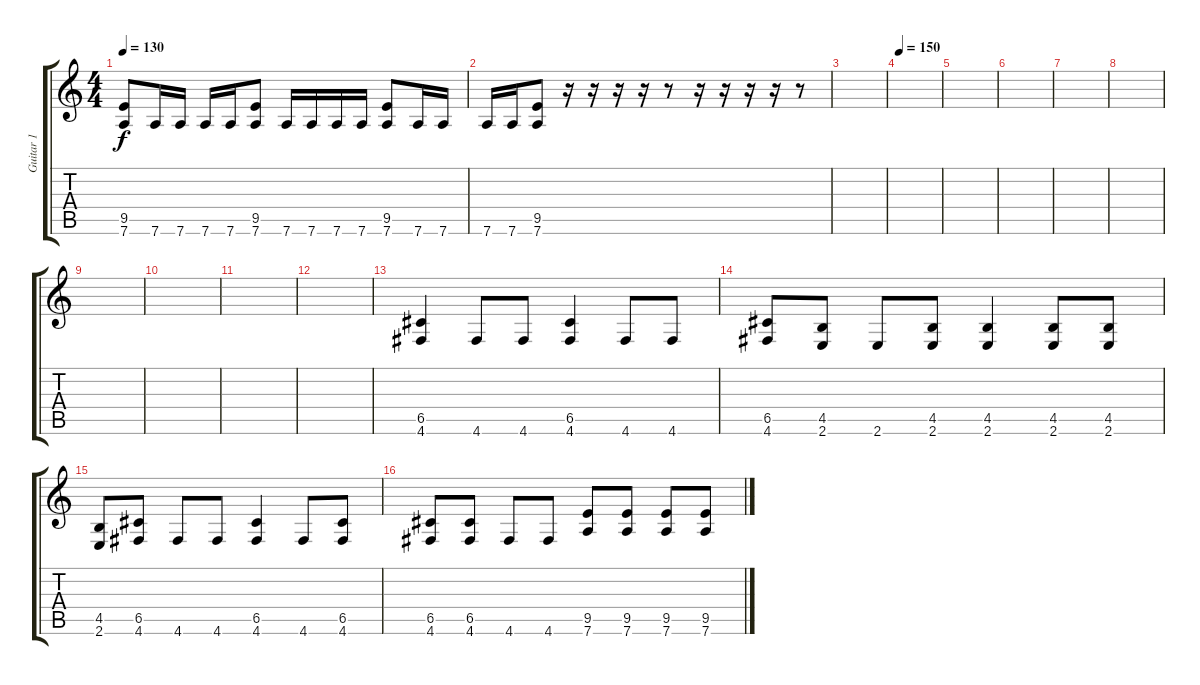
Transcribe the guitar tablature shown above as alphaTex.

\track ("Guitar 1" "Guitar 1") {instrument distortionguitar}
\staff {score tabs}
\tuning (D4 A3 F3 C3 G2 D2) {hide}
\ts (4 4)
\tempo 130
\clef g2
\ks c
(9.5 7.6).8{dy f} 7.6.16 7.6.16 7.6.16 7.6.16 (9.5 7.6).8 7.6.16 7.6.16 7.6.16 7.6.16 (9.5 7.6).8 7.6.16 7.6.16 |
7.6.16 7.6.16 (9.5 7.6).8 r.16 r.16 r.16 r.16 r.8 r.16 r.16 r.16 r.16 r.8 |
|
\tempo 150
|
|
|
|
|
|
|
|
|
(6.5 4.6).4 4.6.8 4.6.8 (6.5 4.6).4 4.6.8 4.6.8 |
(6.5 4.6).8 (4.5 2.6).8 2.6.8 (4.5 2.6).8 (4.5 2.6).4 (4.5 2.6).8 (4.5 2.6).8 |
(4.5 2.6).8 (6.5 4.6).8 4.6.8 4.6.8 (6.5 4.6).4 4.6.8 (6.5 4.6).8 |
(6.5 4.6).8 (6.5 4.6).8 4.6.8 4.6.8 (9.5 7.6).8 (9.5 7.6).8 (9.5 7.6).8 (9.5 7.6).8
